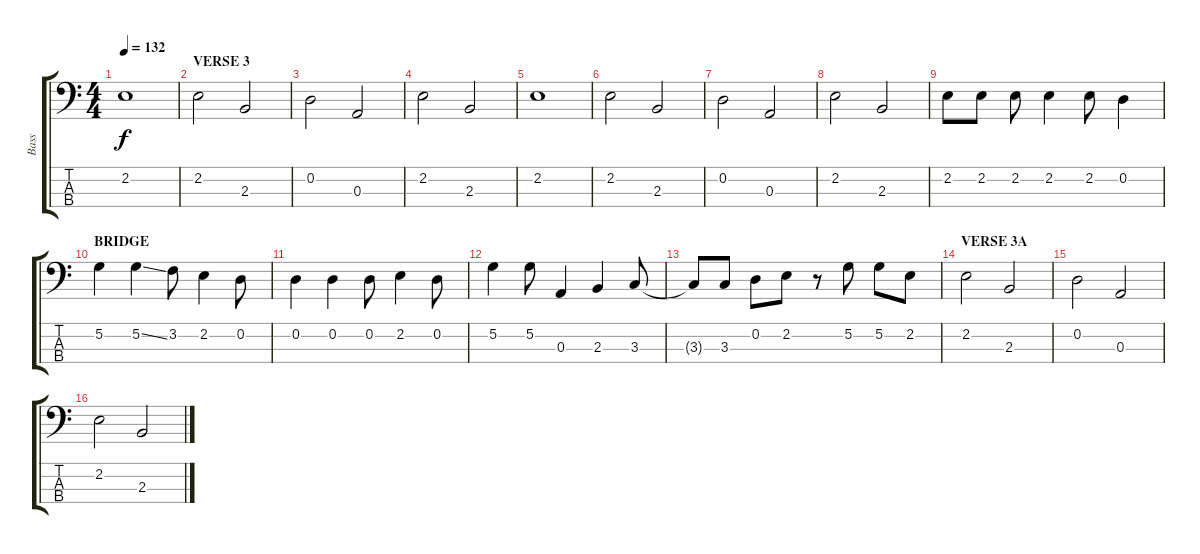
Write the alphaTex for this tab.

\track ("Bass" "Bass") {instrument electricbassfinger}
\staff {score tabs}
\tuning (G2 D2 A1 D1) {hide}
\ts (4 4)
\tempo 132
\clef f4
\ks c
2.2.1{dy f} |
\section ("" "VERSE 3")
2.2.2 2.3.2 |
0.2.2 0.3.2 |
2.2.2 2.3.2 |
2.2.1 |
2.2.2 2.3.2 |
0.2.2 0.3.2 |
2.2.2 2.3.2 |
2.2.8 2.2.8 2.2.8 2.2.4 2.2.8 0.2.4 |
\section ("" "BRIDGE")
5.2.4 5.2{ss}.4 3.2.8 2.2.4 0.2.8 |
0.2.4 0.2.4 0.2.8 2.2.4 0.2.8 |
5.2.4 5.2.8 0.3.4 2.3.4 3.3.8 |
3.3{t}.8 3.3.8 0.2.8 2.2.8 r.8 5.2.8 5.2.8 2.2.8 |
\section ("" "VERSE 3A")
2.2.2 2.3.2 |
0.2.2 0.3.2 |
2.2.2 2.3.2
